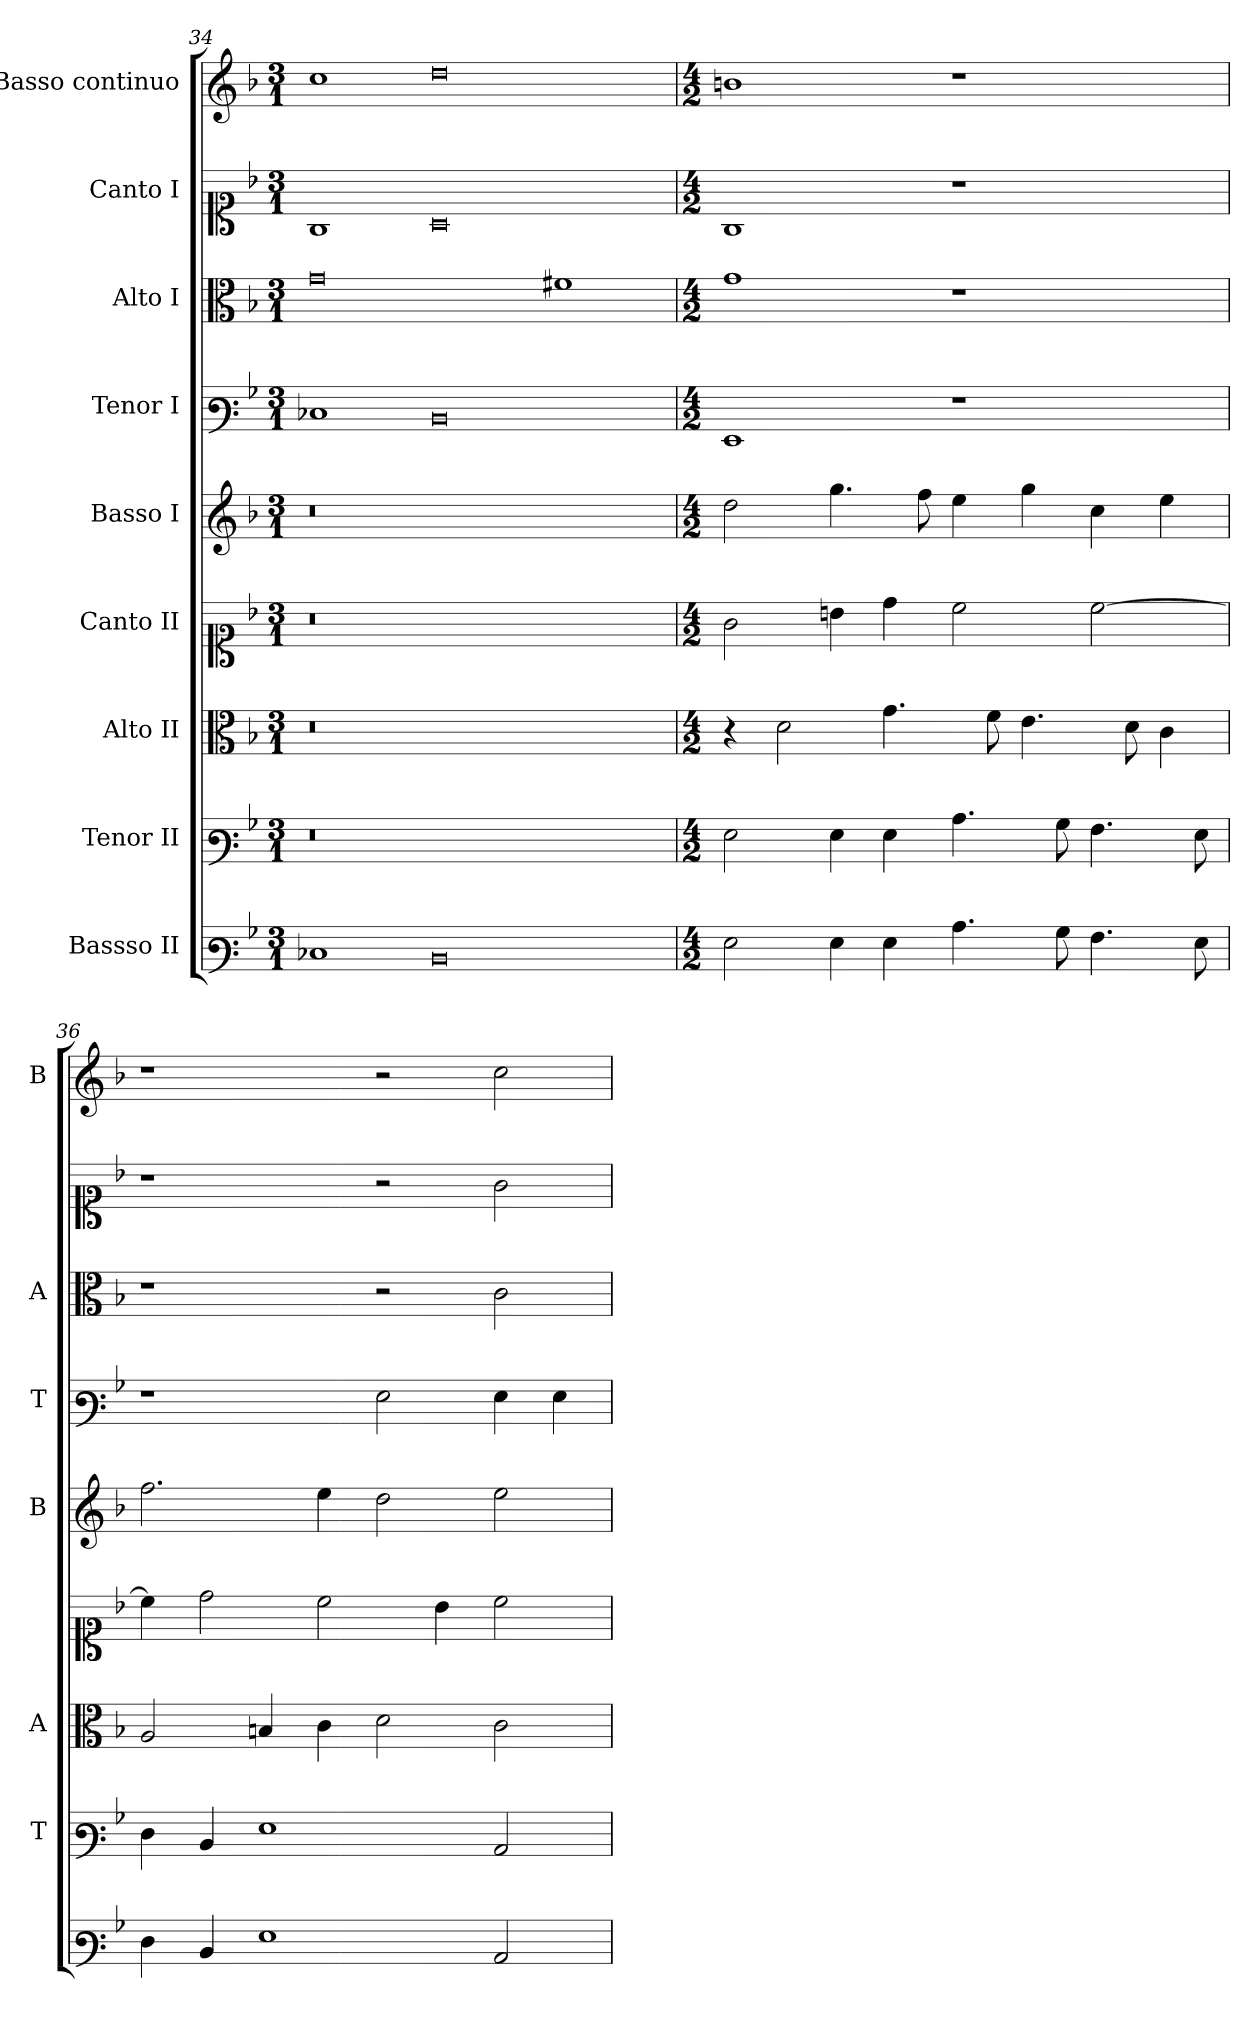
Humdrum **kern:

**kern	**kern	**kern	**kern	**kern	**kern	**kern	**kern	**kern
*part9	*part8	*part7	*part6	*part5	*part4	*part3	*part2	*part1
*staff9	*staff8	*staff7	*staff6	*staff5	*staff4	*staff3	*staff2	*staff1
*I"Bassso II	*I"Tenor II	*I"Alto II	*I"Canto II	*I"Basso I	*I"Tenor I	*I"Alto I	*I"Canto I	*I"Basso continuo
*	*I'T	*I'A	*	*I'B	*I'T	*I'A	*	*I'B
!!LO:LB:g=z
*clefF3	*clefF3	*clefC3	*clefC1	*clefG2	*clefF3	*clefC3	*clefC1	*clefG2
*k[b-]	*k[b-]	*k[b-]	*k[b-]	*k[b-]	*k[b-]	*k[b-]	*k[b-]	*k[b-]
*F:	*F:	*F:	*F:	*F:	*F:	*F:	*F:	*F:
*M3/1	*M3/1	*M3/1	*M3/1	*M3/1	*M3/1	*M3/1	*M3/1	*M3/1
=34	=34	=34	=34	=34	=34	=34	=34	=34
1E-X	0r	0r	0r	0r	1E-X	0g	1G	1cc
0D	.	.	.	.	0D	.	0A	0dd
.	1ryy	1ryy	1ryy	1ryy	.	1f#X	.	.
=35	=35	=35	=35	=35	=35	=35	=35	=35
*M4/2	*M4/2	*M4/2	*M4/2	*M4/2	*M4/2	*M4/2	*M4/2	*M4/2
2G	2G	4r	2g	2dd	1GG	1g	1G	1bn
.	.	2d	.	.	.	.	.	.
4G	4G	.	4bn	4.gg	.	.	.	.
4G	4G	4.g	4dd	.	.	.	.	.
.	.	.	.	8ff	.	.	.	.
4.c	4.c	.	2cc	4ee	1r	1r	1r	1r
.	.	8f	.	.	.	.	.	.
.	.	4.e	.	4gg	.	.	.	.
8B-	8B-	.	.	.	.	.	.	.
4.A	4.A	.	[2cc	4cc	.	.	.	.
.	.	8d	.	.	.	.	.	.
.	.	4c	.	4ee	.	.	.	.
8G	8G	.	.	.	.	.	.	.
=36	=36	=36	=36	=36	=36	=36	=36	=36
4F	4F	2A	4cc]	2.ff	1r	1r	1r	1r
4D	4D	.	2dd	.	.	.	.	.
1G	1G	4Bn	.	.	.	.	.	.
.	.	4c	2cc	4ee	.	.	.	.
.	.	2d	.	2dd	2G	2r	2r	2r
.	.	.	4b-	.	.	.	.	.
2C	2C	2c	2cc	2ee	4G	2c	2g	2cc
.	.	.	.	.	4G	.	.	.
=	=	=	=	=	=	=	=	=
*-	*-	*-	*-	*-	*-	*-	*-	*-
